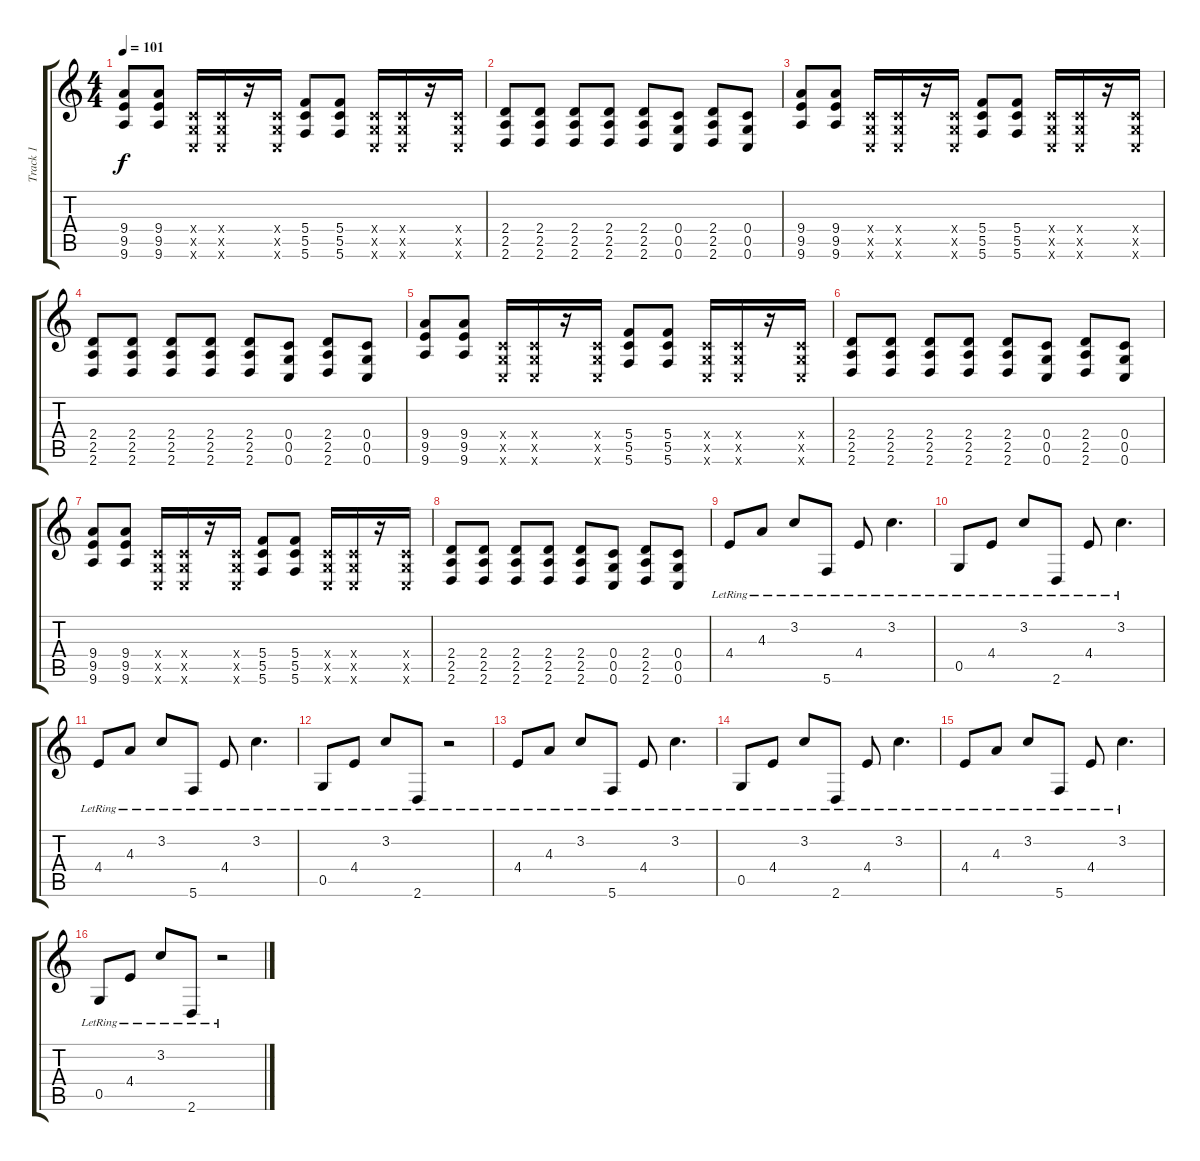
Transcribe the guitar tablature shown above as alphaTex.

\track ("Track 1" "Track 1") {instrument electricguitarjazz}
\staff {score tabs}
\tuning (D4 A3 F3 C3 G2 C2) {hide}
\ts (4 4)
\tempo 101
\clef g2
\ks c
(9.4 9.5 9.6).8{dy f instrument distortionguitar} (9.4 9.5 9.6).8 (0.4{x} 0.5{x} 0.6{x}).16 (0.4{x} 0.5{x} 0.6{x}).16 r.16 (0.4{x} 0.5{x} 0.6{x}).16 (5.4 5.5 5.6).8 (5.4 5.5 5.6).8 (0.4{x} 0.5{x} 0.6{x}).16 (0.4{x} 0.5{x} 0.6{x}).16 r.16 (0.4{x} 0.5{x} 0.6{x}).16 |
(2.4 2.5 2.6).8 (2.4 2.5 2.6).8 (2.4 2.5 2.6).8 (2.4 2.5 2.6).8 (2.4 2.5 2.6).8 (0.4 0.5 0.6).8 (2.4 2.5 2.6).8 (0.4 0.5 0.6).8 |
(9.4 9.5 9.6).8 (9.4 9.5 9.6).8 (0.4{x} 0.5{x} 0.6{x}).16 (0.4{x} 0.5{x} 0.6{x}).16 r.16 (0.4{x} 0.5{x} 0.6{x}).16 (5.4 5.5 5.6).8 (5.4 5.5 5.6).8 (0.4{x} 0.5{x} 0.6{x}).16 (0.4{x} 0.5{x} 0.6{x}).16 r.16 (0.4{x} 0.5{x} 0.6{x}).16 |
(2.4 2.5 2.6).8 (2.4 2.5 2.6).8 (2.4 2.5 2.6).8 (2.4 2.5 2.6).8 (2.4 2.5 2.6).8 (0.4 0.5 0.6).8 (2.4 2.5 2.6).8 (0.4 0.5 0.6).8 |
(9.4 9.5 9.6).8 (9.4 9.5 9.6).8 (0.4{x} 0.5{x} 0.6{x}).16 (0.4{x} 0.5{x} 0.6{x}).16 r.16 (0.4{x} 0.5{x} 0.6{x}).16 (5.4 5.5 5.6).8 (5.4 5.5 5.6).8 (0.4{x} 0.5{x} 0.6{x}).16 (0.4{x} 0.5{x} 0.6{x}).16 r.16 (0.4{x} 0.5{x} 0.6{x}).16 |
(2.4 2.5 2.6).8 (2.4 2.5 2.6).8 (2.4 2.5 2.6).8 (2.4 2.5 2.6).8 (2.4 2.5 2.6).8 (0.4 0.5 0.6).8 (2.4 2.5 2.6).8 (0.4 0.5 0.6).8 |
(9.4 9.5 9.6).8 (9.4 9.5 9.6).8 (0.4{x} 0.5{x} 0.6{x}).16 (0.4{x} 0.5{x} 0.6{x}).16 r.16 (0.4{x} 0.5{x} 0.6{x}).16 (5.4 5.5 5.6).8 (5.4 5.5 5.6).8 (0.4{x} 0.5{x} 0.6{x}).16 (0.4{x} 0.5{x} 0.6{x}).16 r.16 (0.4{x} 0.5{x} 0.6{x}).16 |
(2.4 2.5 2.6).8 (2.4 2.5 2.6).8 (2.4 2.5 2.6).8 (2.4 2.5 2.6).8 (2.4 2.5 2.6).8 (0.4 0.5 0.6).8 (2.4 2.5 2.6).8 (0.4 0.5 0.6).8 |
4.4{lr}.8{instrument electricguitarjazz} 4.3{lr}.8 3.2{lr}.8 5.6{lr}.8 4.4{lr}.8 3.2{lr}.4{d} |
0.5{lr}.8 4.4{lr}.8 3.2{lr}.8 2.6{lr}.8 4.4{lr}.8 3.2{lr}.4{d} |
4.4{lr}.8 4.3{lr}.8 3.2{lr}.8 5.6{lr}.8 4.4{lr}.8 3.2{lr}.4{d} |
0.5{lr}.8 4.4{lr}.8 3.2{lr}.8 2.6{lr}.8 r.2 |
4.4{lr}.8 4.3{lr}.8 3.2{lr}.8 5.6{lr}.8 4.4{lr}.8 3.2{lr}.4{d} |
0.5{lr}.8 4.4{lr}.8 3.2{lr}.8 2.6{lr}.8 4.4{lr}.8 3.2{lr}.4{d} |
4.4{lr}.8 4.3{lr}.8 3.2{lr}.8 5.6{lr}.8 4.4{lr}.8 3.2{lr}.4{d} |
0.5{lr}.8 4.4{lr}.8 3.2{lr}.8 2.6{lr}.8 r.2
